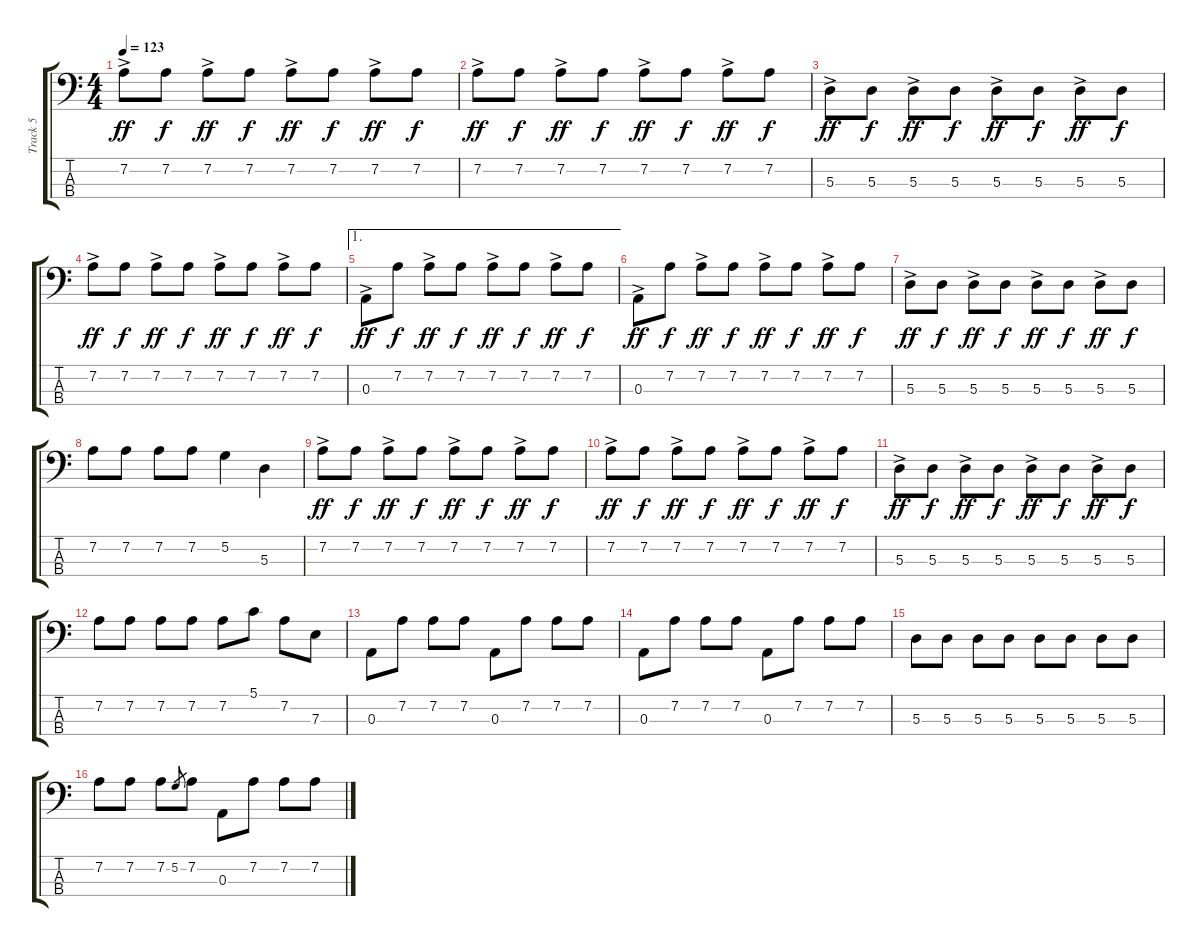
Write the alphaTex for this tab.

\track ("Track 5" "Track 5") {instrument electricbassfinger}
\staff {score tabs}
\tuning (G2 D2 A1 E1) {hide}
\ts (4 4)
\tempo 123
\clef f4
\ks c
7.2{ac}.8{dy ff} 7.2.8{dy f} 7.2{ac}.8{dy ff} 7.2.8{dy f} 7.2{ac}.8{dy ff} 7.2.8{dy f} 7.2{ac}.8{dy ff} 7.2.8{dy f} |
7.2{ac}.8{dy ff} 7.2.8{dy f} 7.2{ac}.8{dy ff} 7.2.8{dy f} 7.2{ac}.8{dy ff} 7.2.8{dy f} 7.2{ac}.8{dy ff} 7.2.8{dy f} |
5.3{ac}.8{dy ff} 5.3.8{dy f} 5.3{ac}.8{dy ff} 5.3.8{dy f} 5.3{ac}.8{dy ff} 5.3.8{dy f} 5.3{ac}.8{dy ff} 5.3.8{dy f} |
7.2{ac}.8{dy ff} 7.2.8{dy f} 7.2{ac}.8{dy ff} 7.2.8{dy f} 7.2{ac}.8{dy ff} 7.2.8{dy f} 7.2{ac}.8{dy ff} 7.2.8{dy f} |
\ae 1
0.3{ac}.8{dy ff} 7.2.8{dy f} 7.2{ac}.8{dy ff} 7.2.8{dy f} 7.2{ac}.8{dy ff} 7.2.8{dy f} 7.2{ac}.8{dy ff} 7.2.8{dy f} |
0.3{ac}.8{dy ff} 7.2.8{dy f} 7.2{ac}.8{dy ff} 7.2.8{dy f} 7.2{ac}.8{dy ff} 7.2.8{dy f} 7.2{ac}.8{dy ff} 7.2.8{dy f} |
5.3{ac}.8{dy ff} 5.3.8{dy f} 5.3{ac}.8{dy ff} 5.3.8{dy f} 5.3{ac}.8{dy ff} 5.3.8{dy f} 5.3{ac}.8{dy ff} 5.3.8{dy f} |
7.2.8 7.2.8 7.2.8 7.2.8 5.2.4 5.3.4 |
7.2{ac}.8{dy ff} 7.2.8{dy f} 7.2{ac}.8{dy ff} 7.2.8{dy f} 7.2{ac}.8{dy ff} 7.2.8{dy f} 7.2{ac}.8{dy ff} 7.2.8{dy f} |
7.2{ac}.8{dy ff} 7.2.8{dy f} 7.2{ac}.8{dy ff} 7.2.8{dy f} 7.2{ac}.8{dy ff} 7.2.8{dy f} 7.2{ac}.8{dy ff} 7.2.8{dy f} |
5.3{ac}.8{dy ff} 5.3.8{dy f} 5.3{ac}.8{dy ff} 5.3.8{dy f} 5.3{ac}.8{dy ff} 5.3.8{dy f} 5.3{ac}.8{dy ff} 5.3.8{dy f} |
7.2.8 7.2.8 7.2.8 7.2.8 7.2.8 5.1.8 7.2.8 7.3.8 |
0.3.8 7.2.8 7.2.8 7.2.8 0.3.8 7.2.8 7.2.8 7.2.8 |
0.3.8 7.2.8 7.2.8 7.2.8 0.3.8 7.2.8 7.2.8 7.2.8 |
5.3.8 5.3.8 5.3.8 5.3.8 5.3.8 5.3.8 5.3.8 5.3.8 |
7.2.8 7.2.8 7.2.8 5.2.8{gr} 7.2.8 0.3.8 7.2.8 7.2.8 7.2.8
